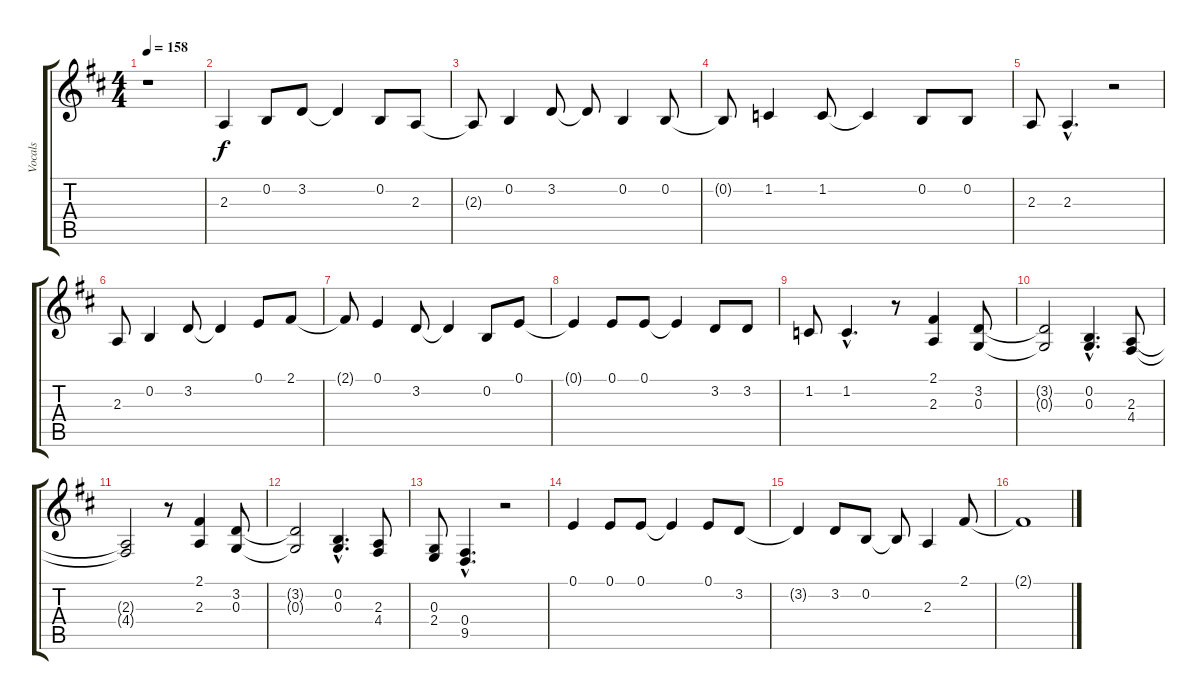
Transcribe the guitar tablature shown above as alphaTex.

\track ("Vocals" "Vocals") {instrument tenorsax}
\staff {score tabs}
\tuning (E4 B3 G3 D3 A2 E2) {hide}
\ts (4 4)
\tempo 158
\clef g2
\ks d
r.1{dy f} |
2.3.4 0.2.8 3.2.8 3.2{t}.4 0.2.8 2.3.8 |
2.3{t}.8 0.2.4 3.2.8 3.2{t}.8 0.2.4 0.2.8 |
0.2{t}.8 1.2.4 1.2.8 1.2{t}.4 0.2.8 0.2.8 |
2.3.8 2.3{hac}.4{d} r.2 |
2.3.8 0.2.4 3.2.8 3.2{t}.4 0.1.8 2.1.8 |
2.1{t}.8 0.1.4 3.2.8 3.2{t}.4 0.2.8 0.1.8 |
0.1{t}.4 0.1.8 0.1.8 0.1{t}.4 3.2.8 3.2.8 |
1.2.8 1.2{hac}.4{d} r.8 (2.1 2.3).4 (3.2 0.3).8 |
(3.2{t} 0.3{t}).2 (0.2{hac} 0.3{hac}).4{d} (2.3 4.4).8 |
(2.3{t} 4.4{t}).2 r.8 (2.1 2.3).4 (3.2 0.3).8 |
(3.2{t} 0.3{t}).2 (0.2{hac} 0.3{hac}).4{d} (2.3 4.4).8 |
(0.3 2.4).8 (0.4{hac} 9.5{hac}).4{d} r.2 |
0.1.4 0.1.8 0.1.8 0.1{t}.4 0.1.8 3.2.8 |
3.2{t}.4 3.2.8 0.2.8 0.2{t}.8 2.3.4 2.1.8 |
2.1{t}.1
